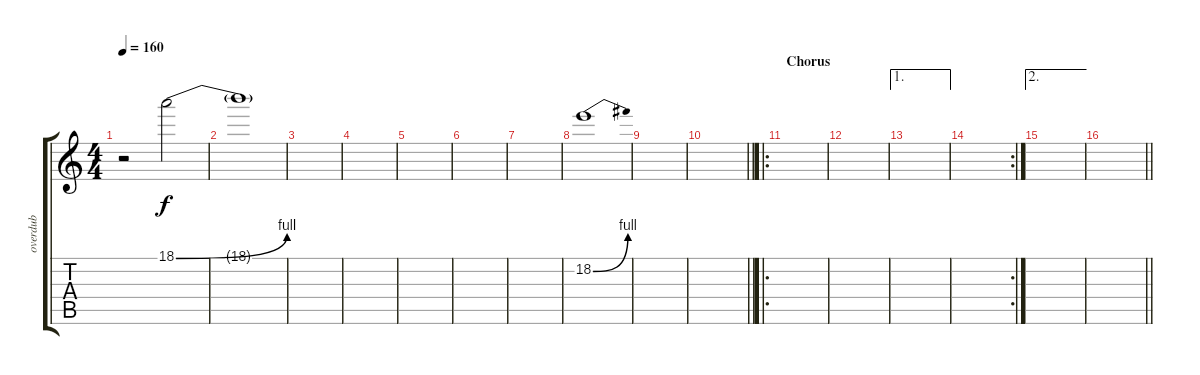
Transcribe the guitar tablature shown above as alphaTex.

\track ("overdub" "overdub") {instrument overdrivenguitar}
\staff {score tabs}
\tuning (Eb4 Bb3 Gb3 Db3 Ab2 Eb2) {hide}
\ts (4 4)
\tempo 160
\clef g2
\ks c
r.2{dy f} 18.1{be (bend 0 0 60 4)}.2 |
18.1{t}.1 |
|
|
|
|
|
18.2{be (bend 0 0 60 4)}.1 |
|
\barLineRight lightlight
|
\ro
\section ("" "Chorus")
|
|
\ae 1
|
\rc 2
|
\ae 2
|
\barLineRight lightlight
